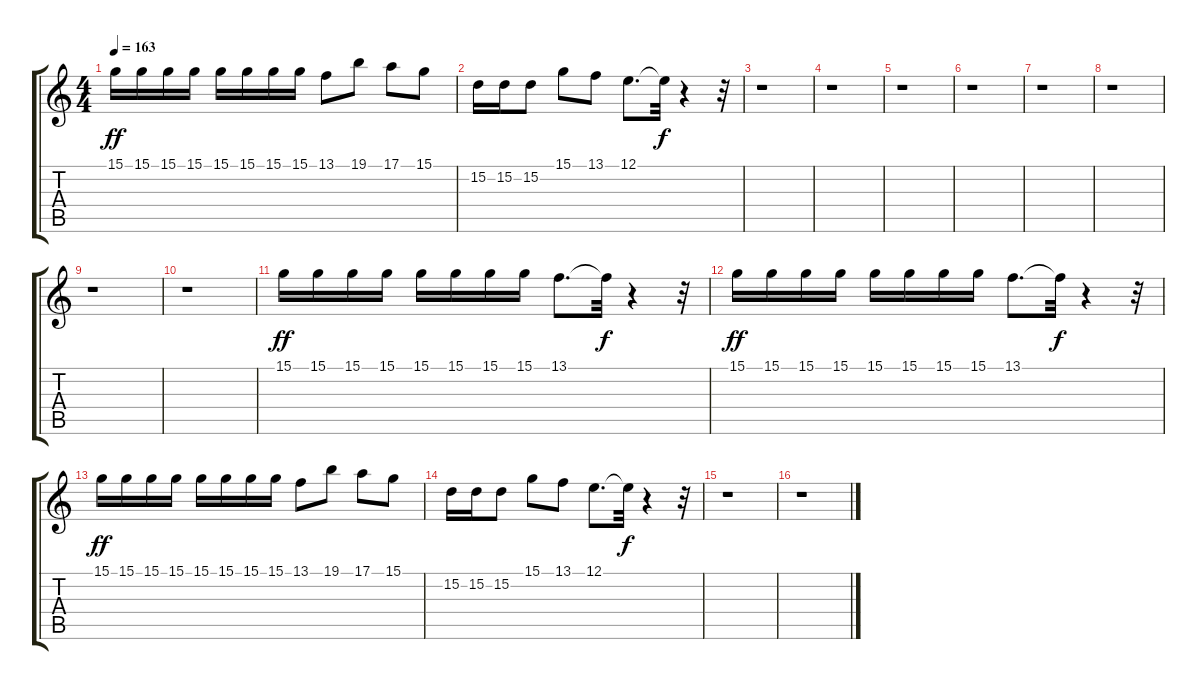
\track "" {instrument acousticgrandpiano}
\staff {score tabs}
\tuning (E4 B3 G3 D3 A2 E2) {hide}
\ts (4 4)
\tempo 163
\clef g2
\ks c
15.1.16{dy ff} 15.1.16 15.1.16 15.1.16 15.1.16 15.1.16 15.1.16 15.1.16 13.1.8 19.1.8 17.1.8 15.1.8 |
15.2.16 15.2.16 15.2.8 15.1.8 13.1.8 12.1.8{d} 12.1{t}.32{dy f} r.4 r.32 |
r.1 |
r.1 |
r.1 |
r.1 |
r.1 |
r.1 |
r.1 |
r.1 |
15.1.16{dy ff} 15.1.16 15.1.16 15.1.16 15.1.16 15.1.16 15.1.16 15.1.16 13.1.8{d} 13.1{t}.32{dy f} r.4 r.32 |
15.1.16{dy ff} 15.1.16 15.1.16 15.1.16 15.1.16 15.1.16 15.1.16 15.1.16 13.1.8{d} 13.1{t}.32{dy f} r.4 r.32 |
15.1.16{dy ff} 15.1.16 15.1.16 15.1.16 15.1.16 15.1.16 15.1.16 15.1.16 13.1.8 19.1.8 17.1.8 15.1.8 |
15.2.16 15.2.16 15.2.8 15.1.8 13.1.8 12.1.8{d} 12.1{t}.32{dy f} r.4 r.32 |
r.1 |
r.1
